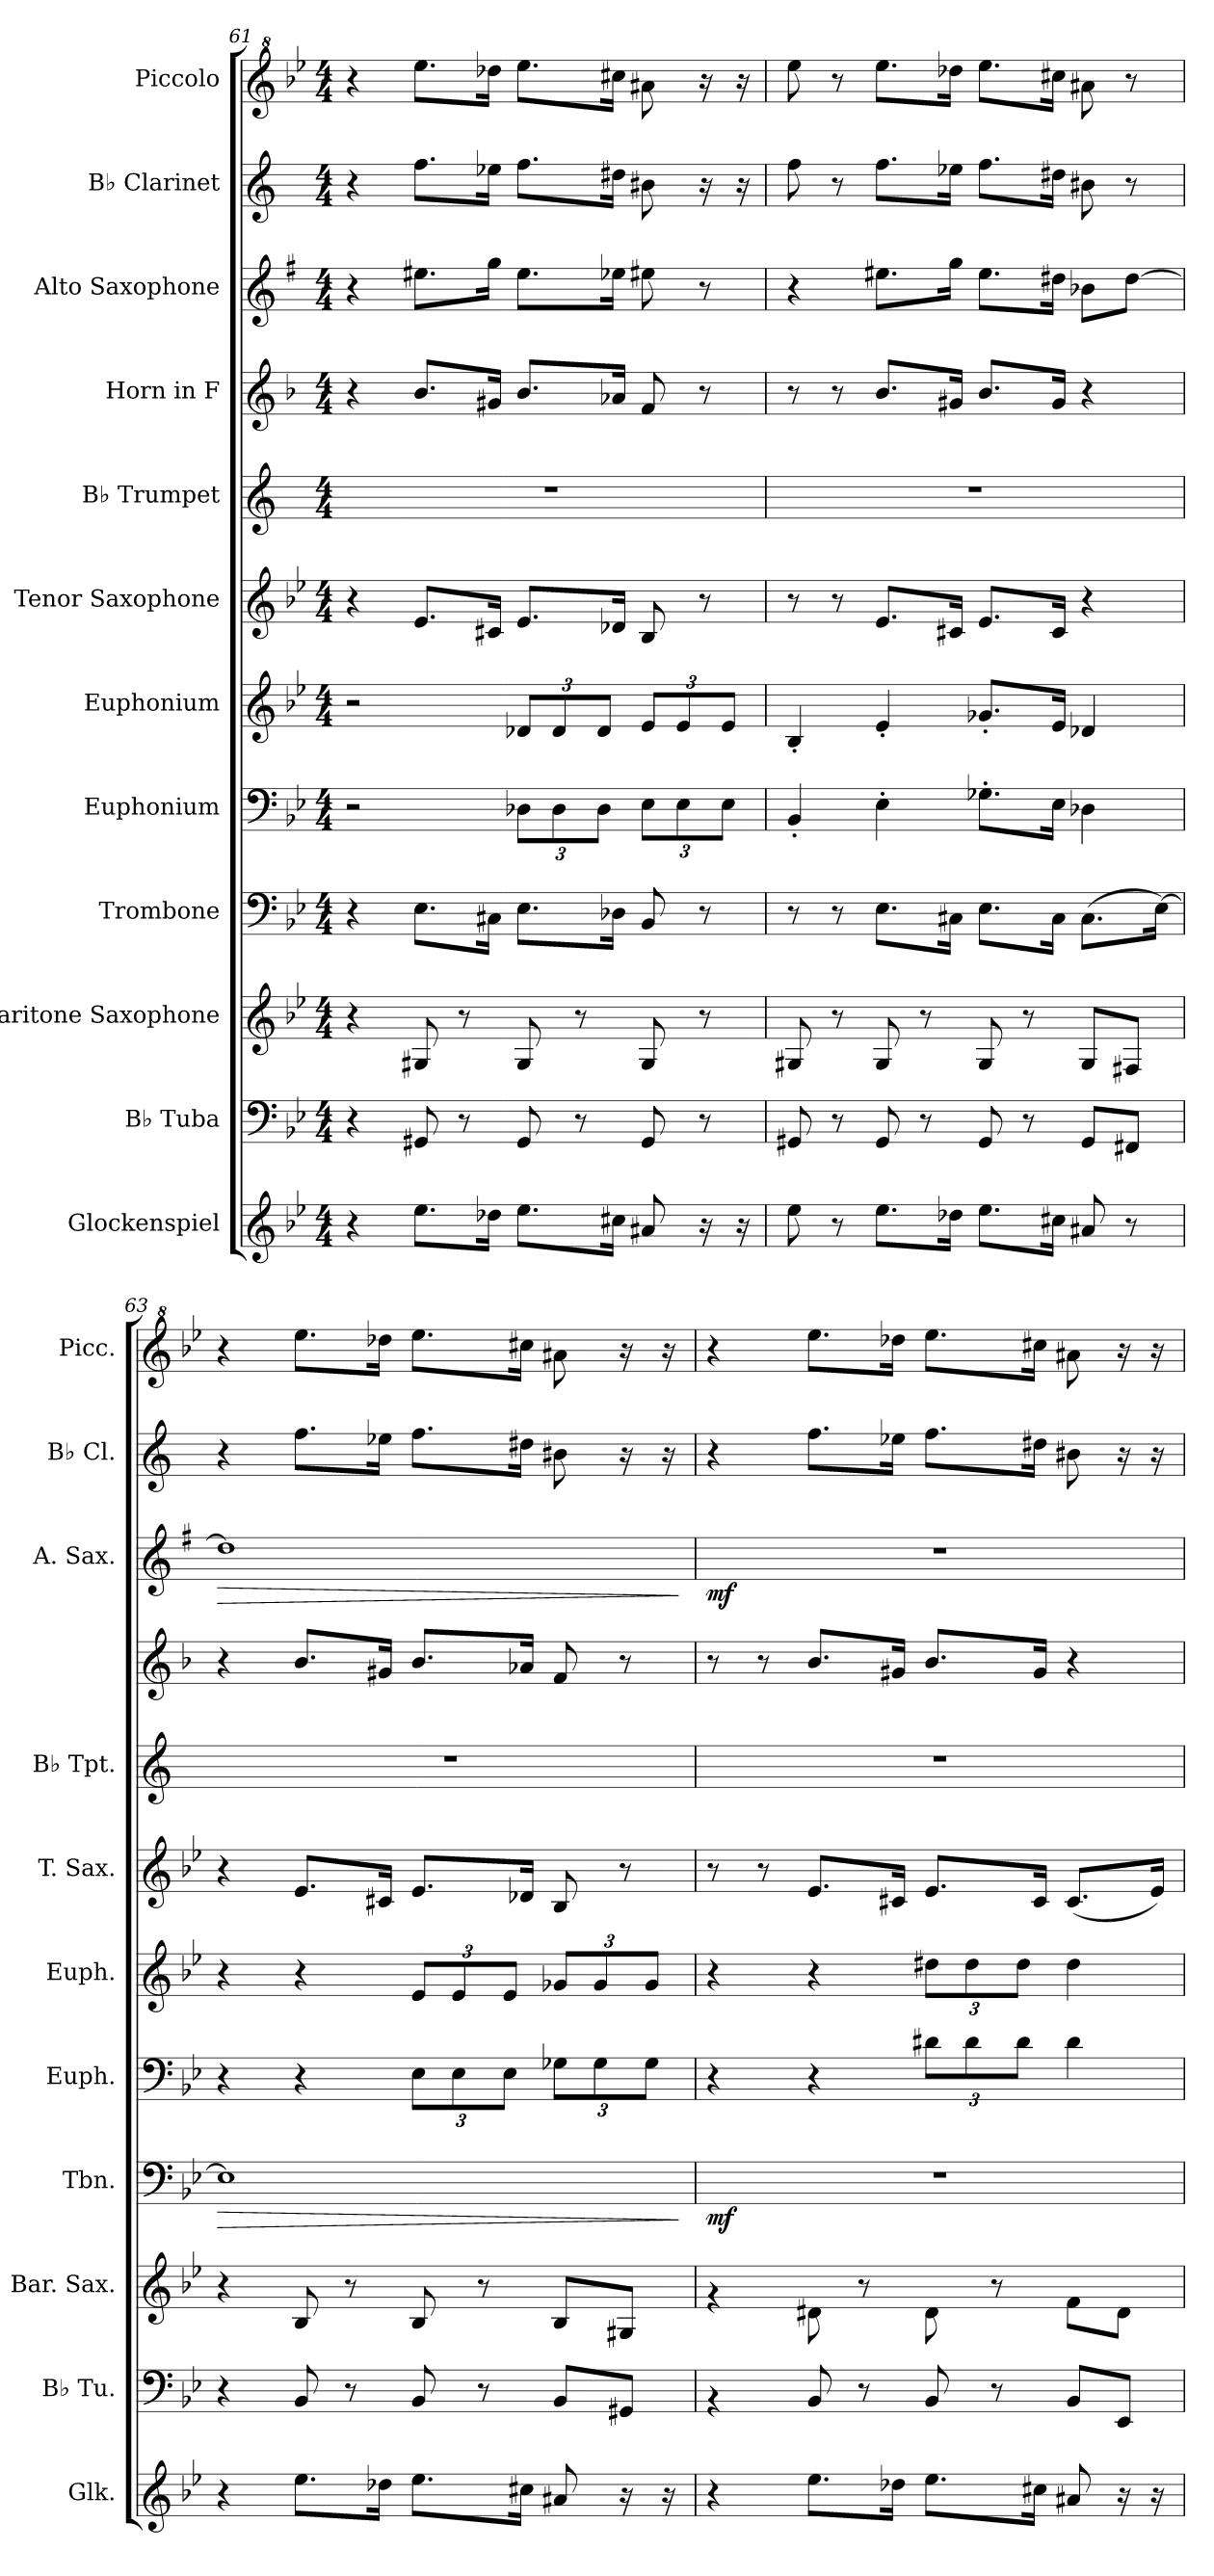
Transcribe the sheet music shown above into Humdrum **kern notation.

**kern	**kern	**kern	**kern	**dynam	**kern	**kern	**kern	**kern	**kern	**kern	**dynam	**kern	**kern
*part12	*part11	*part10	*part9	*part9	*part8	*part7	*part6	*part5	*part4	*part3	*part3	*part2	*part1
*staff12	*staff11	*staff10	*staff9	*staff9	*staff8	*staff7	*staff6	*staff5	*staff4	*staff3	*staff3	*staff2	*staff1
*I"Glockenspiel	*I"B♭ Tuba	*I"Baritone Saxophone	*I"Trombone	*	*I"Euphonium	*I"Euphonium	*I"Tenor Saxophone	*I"B♭ Trumpet	*I"Horn in F	*I"Alto Saxophone	*	*I"B♭ Clarinet	*I"Piccolo
*I'Glk.	*I'B♭ Tu.	*I'Bar. Sax.	*I'Tbn.	*	*I'Euph.	*I'Euph.	*I'T. Sax.	*I'B♭ Tpt.	*	*I'A. Sax.	*	*I'B♭ Cl.	*I'Picc.
*clefG2	*clefF4	*clefG2	*clefF4	*	*clefF4	*clefG2	*clefG2	*clefG2	*clefG2	*clefG2	*	*clefG2	*clefG^2
*ITrd-14c-24	*	*ITrd12c21	*	*	*	*ITrd8c14	*ITrd8c14	*ITrd1c2	*ITrd4c7	*ITrd5c9	*	*ITrd1c2	*ITrd-7c-12
*k[b-e-]	*k[b-e-]	*k[b-e-]	*k[b-e-]	*	*k[b-e-]	*k[b-e-]	*k[b-e-]	*k[b-e-]	*k[b-e-]	*k[b-e-]	*	*k[b-e-]	*k[b-e-]
*M4/4	*M4/4	*M4/4	*M4/4	*	*M4/4	*M4/4	*M4/4	*M4/4	*M4/4	*M4/4	*	*M4/4	*M4/4
=61	=61	=61	=61	=61	=61	=61	=61	=61	=61	=61	=61	=61	=61
4r	4r	4r	4r	.	2r	2r	4r	1r	4r	4r	.	4r	4r
8.eeee-\L	8GG#X/	8GG#X/	8.E-\L	.	.	.	8.E-/L	.	8.e-/L	8.g#X\L	.	8.ee-\L	8.eeee-\L
.	8r	8r	.	.	.	.	.	.	.	.	.	.	.
16dddd-X\Jk	.	.	16C#X\Jk	.	.	.	16C#X/Jk	.	16c#X/Jk	16b-\Jk	.	16dd-X\Jk	16dddd-X\Jk
*	*	*	*	*	*Xbrackettup	*Xbrackettup	*	*	*	*	*	*	*
8.eeee-\L	8GG#/	8GG#/	8.E-\L	.	12D-X\L	12D-X/L	8.E-/L	.	8.e-/L	8.g#\L	.	8.ee-\L	8.eeee-\L
.	.	.	.	.	12D-\	12D-/	.	.	.	.	.	.	.
.	8r	8r	.	.	.	.	.	.	.	.	.	.	.
.	.	.	.	.	12D-\J	12D-/J	.	.	.	.	.	.	.
16cccc#X\Jk	.	.	16D-X\Jk	.	.	.	16D-X/Jk	.	16d-X/Jk	16g-X\Jk	.	16cc#X\Jk	16cccc#X\Jk
8aaa#X/	8GG#/	8GG#/	8BB-/	.	12E-\L	12E-/L	8BB-/	.	8B-/	8g#X\	.	8a#X\	8aaa#X\
.	.	.	.	.	12E-\	12E-/	.	.	.	.	.	.	.
16r	8r	8r	8r	.	.	.	8r	.	8r	8r	.	16r	16r
.	.	.	.	.	12E-\J	12E-/J	.	.	.	.	.	.	.
16r	.	.	.	.	.	.	.	.	.	.	.	16r	16r
!!LO:PB:g=z
=62	=62	=62	=62	=62	=62	=62	=62	=62	=62	=62	=62	=62	=62
8eeee-\	8GG#X/	8GG#X/	8r	.	4BB-'/	4BB-'/	8r	1r	8r	4r	.	8ee-\	8eeee-\
8r	8r	8r	8r	.	.	.	8r	.	8r	.	.	8r	8r
8.eeee-\L	8GG#/	8GG#/	8.E-\L	.	4E-'\	4E-'/	8.E-/L	.	8.e-/L	8.g#X\L	.	8.ee-\L	8.eeee-\L
.	8r	8r	.	.	.	.	.	.	.	.	.	.	.
16dddd-X\Jk	.	.	16C#X\Jk	.	.	.	16C#X/Jk	.	16c#X/Jk	16b-\Jk	.	16dd-X\Jk	16dddd-X\Jk
8.eeee-\L	8GG#/	8GG#/	8.E-\L	.	8.G-X'\L	8.G-X'/L	8.E-/L	.	8.e-/L	8.g#\L	.	8.ee-\L	8.eeee-\L
.	8r	8r	.	.	.	.	.	.	.	.	.	.	.
16cccc#X\Jk	.	.	16C#\Jk	.	16E-\Jk	16E-/Jk	16C#/Jk	.	16c#/Jk	16f#X\Jk	.	16cc#X\Jk	16cccc#X\Jk
8aaa#X/	8GG#/L	8GG#/L	(8.C#\L	.	4D-X\	4D-X/	4r	.	4r	8d-X\L	.	8a#X\	8aaa#X\
8r	8FF#X/J	8FF#X/J	.	.	.	.	.	.	.	[8f#\J	.	8r	8r
.	.	.	[16E-\Jk)	.	.	.	.	.	.	.	.	.	.
=63	=63	=63	=63	=63	=63	=63	=63	=63	=63	=63	=63	=63	=63
!	!	!	!	!LO:HP:b	!	!	!	!	!	!	!LO:HP:b	!	!
4r	4r	4r	1E-]	>	4r	4r	4r	1r	4r	1f#]	>	4r	4r
8.eeee-\L	8BB-/	8BB-/	.	.	4r	4r	8.E-/L	.	8.e-/L	.	.	8.ee-\L	8.eeee-\L
.	8r	8r	.	.	.	.	.	.	.	.	.	.	.
16dddd-X\Jk	.	.	.	.	.	.	16C#X/Jk	.	16c#X/Jk	.	.	16dd-X\Jk	16dddd-X\Jk
8.eeee-\L	8BB-/	8BB-/	.	.	12E-\L	12E-/L	8.E-/L	.	8.e-/L	.	.	8.ee-\L	8.eeee-\L
.	.	.	.	.	12E-\	12E-/	.	.	.	.	.	.	.
.	8r	8r	.	.	.	.	.	.	.	.	.	.	.
.	.	.	.	.	12E-\J	12E-/J	.	.	.	.	.	.	.
16cccc#X\Jk	.	.	.	.	.	.	16D-X/Jk	.	16d-X/Jk	.	.	16cc#X\Jk	16cccc#X\Jk
8aaa#X/	8BB-/L	8BB-/L	.	.	12G-X\L	12G-X/L	8BB-/	.	8B-/	.	.	8a#X\	8aaa#X\
.	.	.	.	.	12G-\	12G-/	.	.	.	.	.	.	.
16r	8GG#X/J	8GG#X/J	.	.	.	.	8r	.	8r	.	.	16r	16r
.	.	.	.	.	12G-\J	12G-/J	.	.	.	.	.	.	.
16r	.	.	.	.	.	.	.	.	.	.	.	16r	16r
.	.	.	.	]	.	.	.	.	.	.	]	.	.
=64	=64	=64	=64	=64	=64	=64	=64	=64	=64	=64	=64	=64	=64
!	!	!	!	!LO:DY:b	!	!	!	!	!	!	!LO:DY:b	!	!
4r	4rBB	4rg	1r	mf	4r	4r	8r	1r	8r	1r	mf	4r	4r
.	.	.	.	.	.	.	8r	.	8r	.	.	.	.
8.eeee-\L	8BB-/	8D#X\	.	.	4r	4r	8.E-/L	.	8.e-/L	.	.	8.ee-\L	8.eeee-\L
.	8r	8r	.	.	.	.	.	.	.	.	.	.	.
16dddd-X\Jk	.	.	.	.	.	.	16C#X/Jk	.	16c#X/Jk	.	.	16dd-X\Jk	16dddd-X\Jk
8.eeee-\L	8BB-/	8D#\	.	.	12d#X\L	12d#X\L	8.E-/L	.	8.e-/L	.	.	8.ee-\L	8.eeee-\L
.	.	.	.	.	12d#\	12d#\	.	.	.	.	.	.	.
.	8r	8r	.	.	.	.	.	.	.	.	.	.	.
.	.	.	.	.	12d#\J	12d#\J	.	.	.	.	.	.	.
16cccc#X\Jk	.	.	.	.	.	.	16C#/Jk	.	16c#/Jk	.	.	16cc#X\Jk	16cccc#X\Jk
8aaa#X/	8BB-/L	8F\L	.	.	4d#\	4d#\	(8.C#/L	.	4r	.	.	8a#X\	8aaa#X\
16r	8EE-/J	8D#\J	.	.	.	.	.	.	.	.	.	16r	16r
16r	.	.	.	.	.	.	16E-/Jk)	.	.	.	.	16r	16r
=	=	=	=	=	=	=	=	=	=	=	=	=	=
*-	*-	*-	*-	*-	*-	*-	*-	*-	*-	*-	*-	*-	*-
